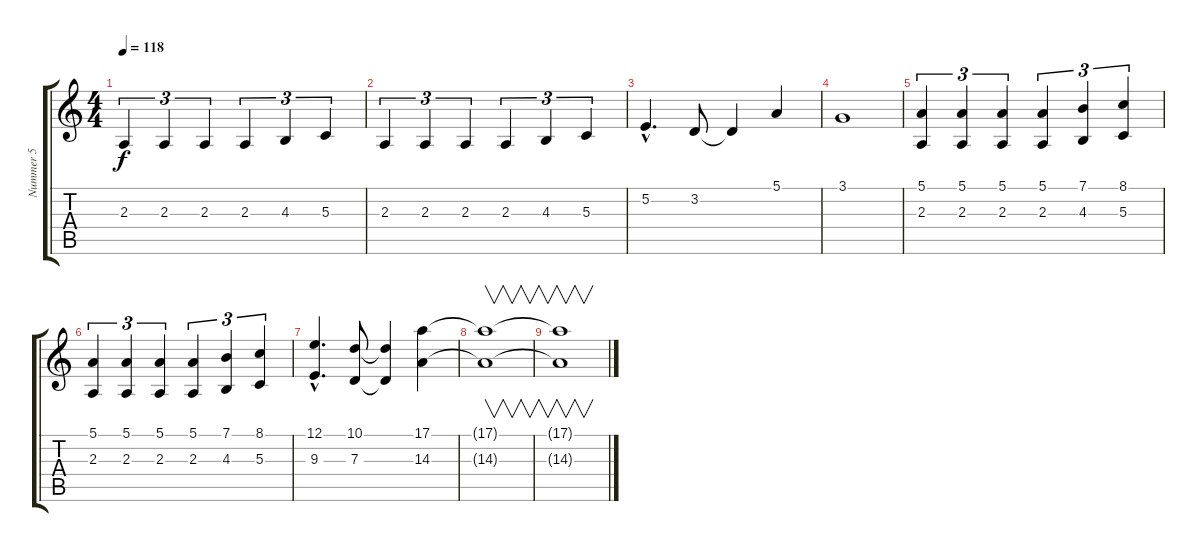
\track ("Nummer 5" "Nummer 5") {instrument stringensemble1}
\staff {score tabs}
\tuning (E4 B3 G3 D3 A2 E2) {hide}
\ts (4 4)
\tempo 118
\clef g2
\ks c
2.3.4{tu (3 2) dy f} 2.3.4{tu (3 2)} 2.3.4{tu (3 2)} 2.3.4{tu (3 2)} 4.3.4{tu (3 2)} 5.3.4{tu (3 2)} |
2.3.4{tu (3 2)} 2.3.4{tu (3 2)} 2.3.4{tu (3 2)} 2.3.4{tu (3 2)} 4.3.4{tu (3 2)} 5.3.4{tu (3 2)} |
5.2{hac}.4{d} 3.2.8 3.2{t}.4 5.1.4 |
3.1.1 |
(5.1 2.3).4{tu (3 2)} (5.1 2.3).4{tu (3 2)} (5.1 2.3).4{tu (3 2)} (5.1 2.3).4{tu (3 2)} (7.1 4.3).4{tu (3 2)} (8.1 5.3).4{tu (3 2)} |
(5.1 2.3).4{tu (3 2)} (5.1 2.3).4{tu (3 2)} (5.1 2.3).4{tu (3 2)} (5.1 2.3).4{tu (3 2)} (7.1 4.3).4{tu (3 2)} (8.1 5.3).4{tu (3 2)} |
(12.1{hac} 9.3{hac}).4{d} (10.1 7.3).8 (10.1{t} 7.3{t}).4 (17.1 14.3).4 |
(17.1{t} 14.3{t}).1{v} |
(17.1{t} 14.3{t}).1{v}
